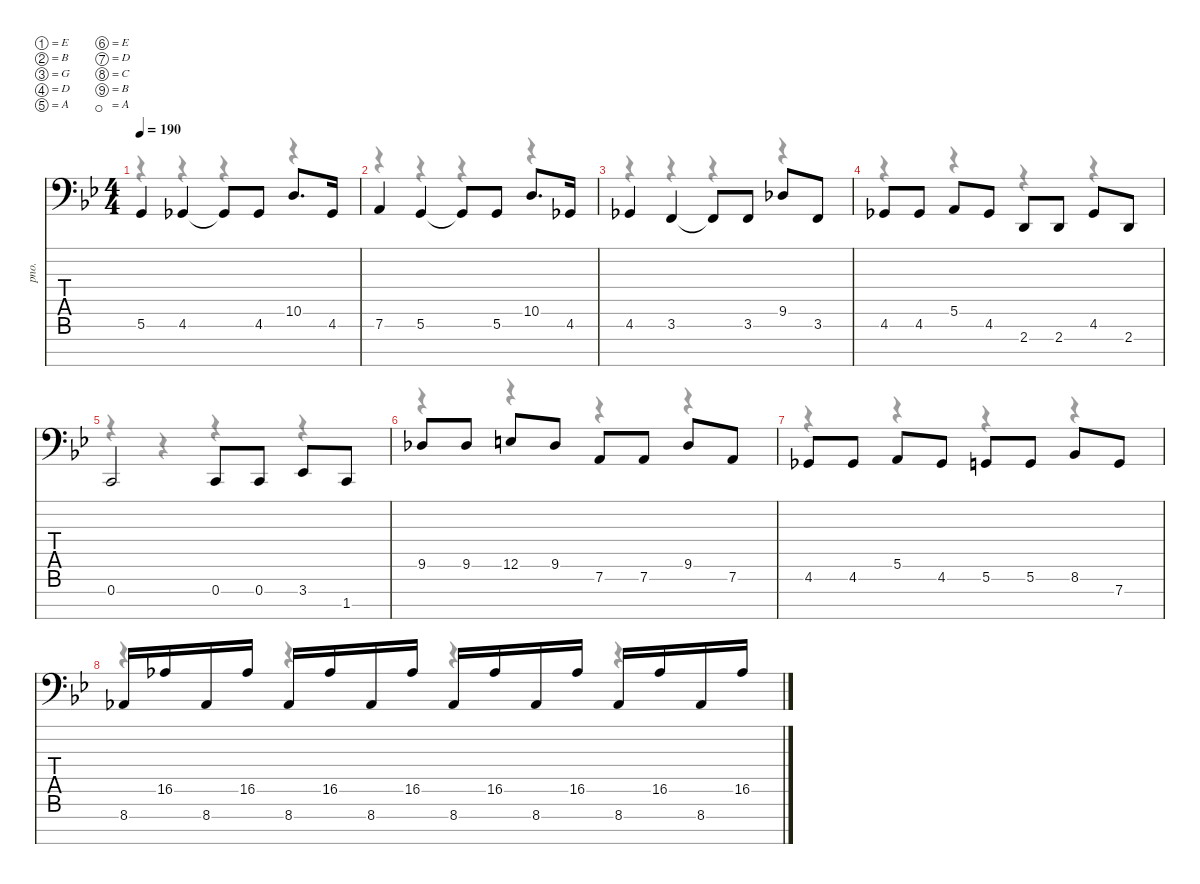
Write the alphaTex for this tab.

\defaultSystemsLayout 4
\hideDynamics
\bracketExtendMode nobrackets
\otherSystemsTrackNameOrientation horizontal
\track ("Left Hand" "pno.") {solo instrument acousticgrandpiano}
\staff {score tabs}
\tuning (E4 B3 G3 D3 A2 E2 D2 C2 B1 A1)
\voice
\ts (4 4)
\tempo 190
\clef f4
\ks bb
5.7{acc forcenatural}.4{dy f beam Up} 4.7{acc b}.4{beam Up} 4.7{t acc b}.8{beam Up} 4.7{acc b}.8{beam Up} 10.6{acc forcenatural}.8{d beam Up} 4.7{acc b}.16{beam Up} |
7.7{acc forcenatural}.4{beam Up} 5.7{acc forcenatural}.4{beam Up} 5.7{t acc forcenatural}.8{beam Up} 5.7{acc forcenatural}.8{beam Up} 10.6{acc forcenatural}.8{d beam Up} 4.7{acc b}.16{beam Up} |
4.7{acc b}.4{beam Up} 3.7{acc forcenatural}.4{beam Up} 3.7{t acc forcenatural}.8{beam Up} 3.7{acc forcenatural}.8{beam Up} 9.6{acc b}.8{beam Up} 3.7{acc forcenatural}.8{beam Up} |
4.7{acc b}.8{beam Up} 4.7{acc b}.8{beam Up} 5.6{acc forcenatural}.8{beam Up} 4.7{acc b}.8{beam Up} 2.8{acc forcenatural}.8{beam Up} 2.8{acc forcenatural}.8{beam Up} 4.7{acc b}.8{beam Up} 2.8{acc forcenatural}.8{beam Up} |
0.8{acc forcenatural}.2{beam Up} 0.8{acc forcenatural}.8{beam Up} 0.8{acc forcenatural}.8{beam Up} 3.8{acc b}.8{beam Up} 1.9{acc forcenatural}.8{beam Up} |
9.6{acc b}.8{beam Up} 9.6{acc b}.8{beam Up} 12.6{acc forcenatural}.8{beam Up} 9.6{acc b}.8{beam Up} 7.7{acc forcenatural}.8{beam Up} 7.7{acc forcenatural}.8{beam Up} 9.6{acc b}.8{beam Up} 7.7{acc forcenatural}.8{beam Up} |
4.7{acc b}.8{beam Up} 4.7{acc b}.8{beam Up} 5.6{acc forcenatural}.8{beam Up} 4.7{acc b}.8{beam Up} 5.7{acc forcenatural}.8{beam Up} 5.7{acc forcenatural}.8{beam Up} 8.7{acc b}.8{beam Up} 7.8{acc forcenatural}.8{beam Up} |
8.8{acc b}.16{beam Up} 16.6{acc b}.16{beam Up} 8.8{acc b}.16{beam Up} 16.6{acc b}.16{beam Up} 8.8{acc b}.16{beam Up} 16.6{acc b}.16{beam Up} 8.8{acc b}.16{beam Up} 16.6{acc b}.16{beam Up} 8.8{acc b}.16{beam Up} 16.6{acc b}.16{beam Up} 8.8{acc b}.16{beam Up} 16.6{acc b}.16{beam Up} 8.8{acc b}.16{beam Up} 16.6{acc b}.16{beam Up} 8.8{acc b}.16{beam Up} 16.6{acc b}.16{beam Up}
\voice
\clef f4
\ottava regular
\simile none
\ks bb
r.4{dy mf beam Down} r.4{beam Down} r.4{beam Down} r.4{beam Down} |
r.4{beam Down} r.4{beam Down} r.4{beam Down} r.4{beam Down} |
r.4{beam Down} r.4{beam Down} r.4{beam Down} r.4{beam Down} |
r.4{beam Down} r.4{beam Down} r.4{beam Down} r.4{beam Down} |
r.4{beam Down} r.4{beam Down} r.4{beam Down} r.4{beam Down} |
r.4{beam Down} r.4{beam Down} r.4{beam Down} r.4{beam Down} |
r.4{beam Down} r.4{beam Down} r.4{beam Down} r.4{beam Down} |
r.4{beam Down} r.4{beam Down} r.4{beam Down} r.4{beam Down}
